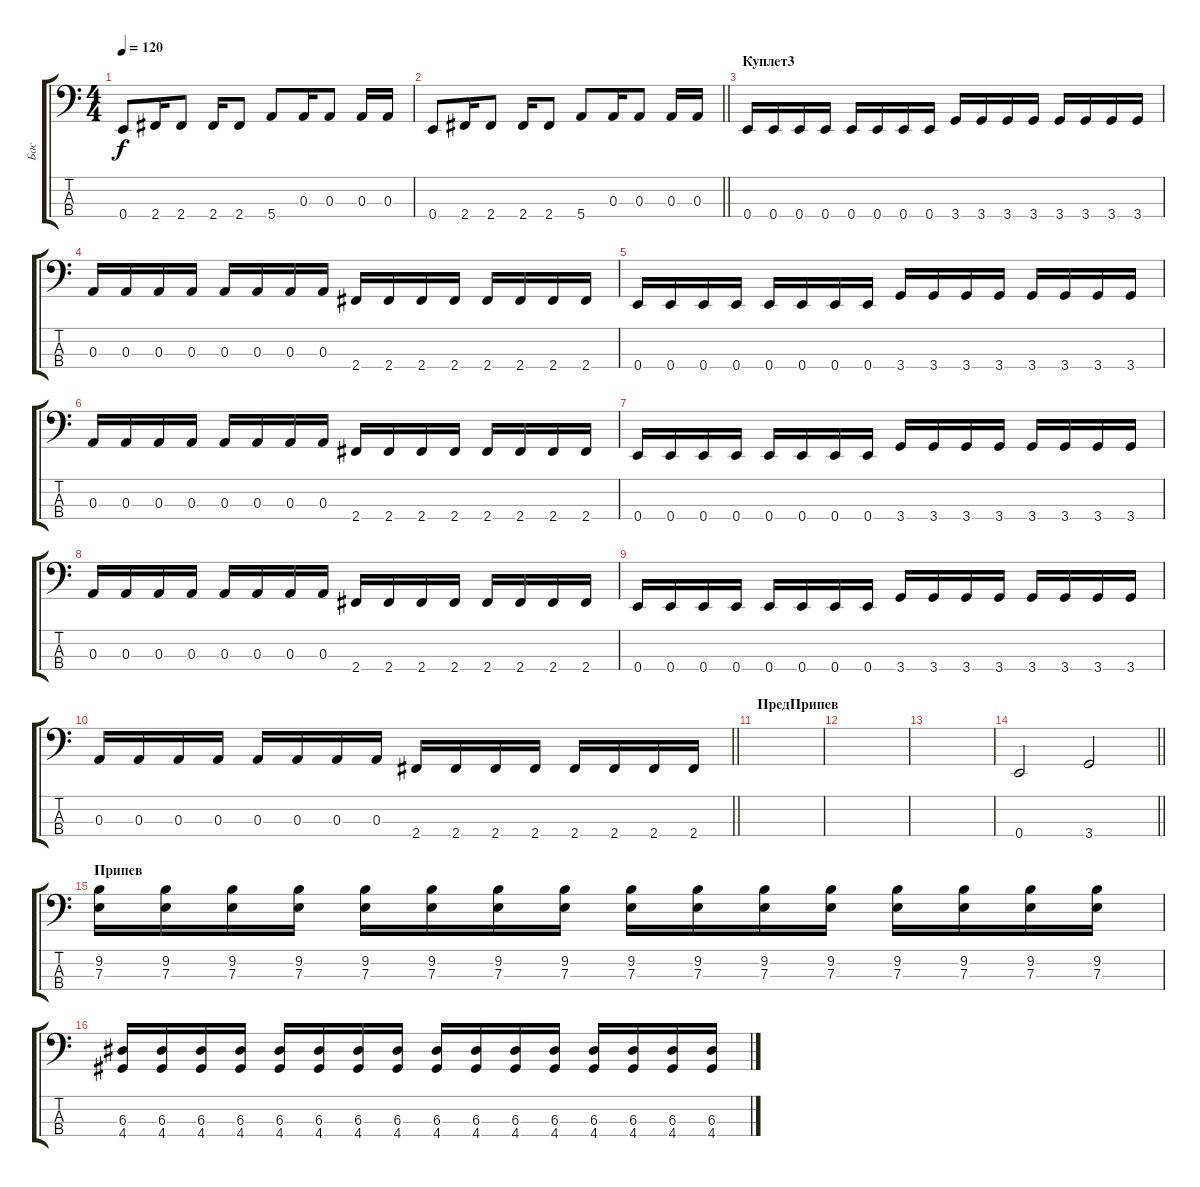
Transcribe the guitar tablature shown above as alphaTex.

\track ("Бас" "Бас") {instrument electricbasspick}
\staff {score tabs}
\tuning (G2 D2 A1 E1) {hide}
\ts (4 4)
\tempo 120
\clef f4
\ks c
0.4.8{dy f} 2.4.16 2.4.8 2.4.16 2.4.8 5.4.8 0.3.16 0.3.8 0.3.16 0.3.16 |
\barLineRight lightlight
0.4.8 2.4.16 2.4.8 2.4.16 2.4.8 5.4.8 0.3.16 0.3.8 0.3.16 0.3.16 |
\section ("" "Куплет3")
0.4.16 0.4.16 0.4.16 0.4.16 0.4.16 0.4.16 0.4.16 0.4.16 3.4.16 3.4.16 3.4.16 3.4.16 3.4.16 3.4.16 3.4.16 3.4.16 |
0.3.16 0.3.16 0.3.16 0.3.16 0.3.16 0.3.16 0.3.16 0.3.16 2.4.16 2.4.16 2.4.16 2.4.16 2.4.16 2.4.16 2.4.16 2.4.16 |
0.4.16 0.4.16 0.4.16 0.4.16 0.4.16 0.4.16 0.4.16 0.4.16 3.4.16 3.4.16 3.4.16 3.4.16 3.4.16 3.4.16 3.4.16 3.4.16 |
0.3.16 0.3.16 0.3.16 0.3.16 0.3.16 0.3.16 0.3.16 0.3.16 2.4.16 2.4.16 2.4.16 2.4.16 2.4.16 2.4.16 2.4.16 2.4.16 |
0.4.16 0.4.16 0.4.16 0.4.16 0.4.16 0.4.16 0.4.16 0.4.16 3.4.16 3.4.16 3.4.16 3.4.16 3.4.16 3.4.16 3.4.16 3.4.16 |
0.3.16 0.3.16 0.3.16 0.3.16 0.3.16 0.3.16 0.3.16 0.3.16 2.4.16 2.4.16 2.4.16 2.4.16 2.4.16 2.4.16 2.4.16 2.4.16 |
0.4.16 0.4.16 0.4.16 0.4.16 0.4.16 0.4.16 0.4.16 0.4.16 3.4.16 3.4.16 3.4.16 3.4.16 3.4.16 3.4.16 3.4.16 3.4.16 |
\barLineRight lightlight
0.3.16 0.3.16 0.3.16 0.3.16 0.3.16 0.3.16 0.3.16 0.3.16 2.4.16 2.4.16 2.4.16 2.4.16 2.4.16 2.4.16 2.4.16 2.4.16 |
\section ("" "ПредПрипев")
|
|
|
\barLineRight lightlight
0.4.2 3.4.2 |
\section ("" "Припев")
(9.2 7.3).16 (9.2 7.3).16 (9.2 7.3).16 (9.2 7.3).16 (9.2 7.3).16 (9.2 7.3).16 (9.2 7.3).16 (9.2 7.3).16 (9.2 7.3).16 (9.2 7.3).16 (9.2 7.3).16 (9.2 7.3).16 (9.2 7.3).16 (9.2 7.3).16 (9.2 7.3).16 (9.2 7.3).16 |
(6.3 4.4).16 (6.3 4.4).16 (6.3 4.4).16 (6.3 4.4).16 (6.3 4.4).16 (6.3 4.4).16 (6.3 4.4).16 (6.3 4.4).16 (6.3 4.4).16 (6.3 4.4).16 (6.3 4.4).16 (6.3 4.4).16 (6.3 4.4).16 (6.3 4.4).16 (6.3 4.4).16 (6.3 4.4).16
